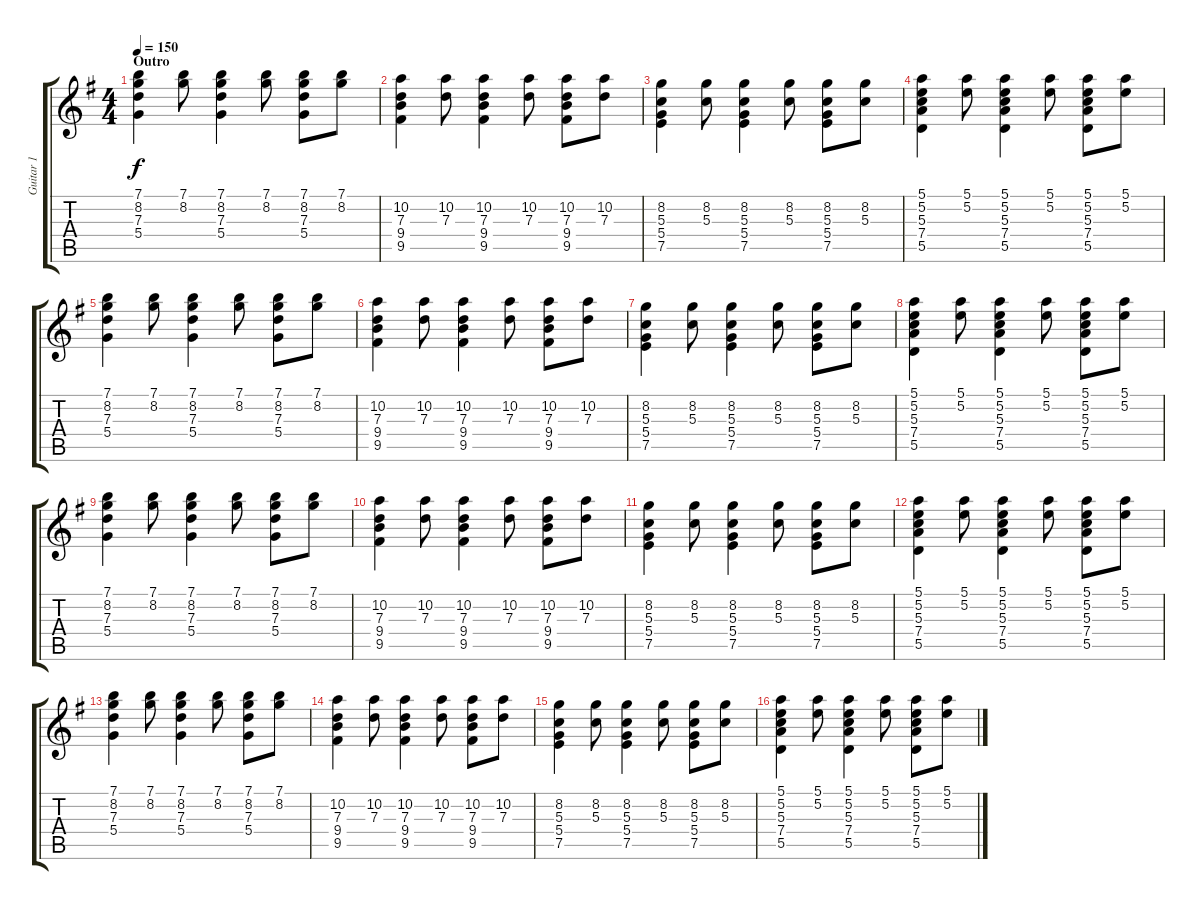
\track ("Guitar 1" "Guitar 1") {instrument electricguitarclean}
\staff {score tabs}
\tuning (E4 B3 G3 D3 A2 E2) {hide}
\ts (4 4)
\section ("" "Outro")
\tempo 150
\clef g2
\ks g
(7.1 8.2 7.3 5.4).4{dy f} (7.1 8.2).8 (7.1 8.2 7.3 5.4).4 (7.1 8.2).8 (7.1 8.2 7.3 5.4).8 (7.1 8.2).8 |
(10.2 7.3 9.4 9.5).4 (10.2 7.3).8 (10.2 7.3 9.4 9.5).4 (10.2 7.3).8 (10.2 7.3 9.4 9.5).8 (10.2 7.3).8 |
(8.2 5.3 5.4 7.5).4 (8.2 5.3).8 (8.2 5.3 5.4 7.5).4 (8.2 5.3).8 (8.2 5.3 5.4 7.5).8 (8.2 5.3).8 |
(5.1 5.2 5.3 7.4 5.5).4 (5.1 5.2).8 (5.1 5.2 5.3 7.4 5.5).4 (5.1 5.2).8 (5.1 5.2 5.3 7.4 5.5).8 (5.1 5.2).8 |
(7.1 8.2 7.3 5.4).4 (7.1 8.2).8 (7.1 8.2 7.3 5.4).4 (7.1 8.2).8 (7.1 8.2 7.3 5.4).8 (7.1 8.2).8 |
(10.2 7.3 9.4 9.5).4 (10.2 7.3).8 (10.2 7.3 9.4 9.5).4 (10.2 7.3).8 (10.2 7.3 9.4 9.5).8 (10.2 7.3).8 |
(8.2 5.3 5.4 7.5).4 (8.2 5.3).8 (8.2 5.3 5.4 7.5).4 (8.2 5.3).8 (8.2 5.3 5.4 7.5).8 (8.2 5.3).8 |
(5.1 5.2 5.3 7.4 5.5).4 (5.1 5.2).8 (5.1 5.2 5.3 7.4 5.5).4 (5.1 5.2).8 (5.1 5.2 5.3 7.4 5.5).8 (5.1 5.2).8 |
(7.1 8.2 7.3 5.4).4 (7.1 8.2).8 (7.1 8.2 7.3 5.4).4 (7.1 8.2).8 (7.1 8.2 7.3 5.4).8 (7.1 8.2).8 |
(10.2 7.3 9.4 9.5).4 (10.2 7.3).8 (10.2 7.3 9.4 9.5).4 (10.2 7.3).8 (10.2 7.3 9.4 9.5).8 (10.2 7.3).8 |
(8.2 5.3 5.4 7.5).4 (8.2 5.3).8 (8.2 5.3 5.4 7.5).4 (8.2 5.3).8 (8.2 5.3 5.4 7.5).8 (8.2 5.3).8 |
(5.1 5.2 5.3 7.4 5.5).4 (5.1 5.2).8 (5.1 5.2 5.3 7.4 5.5).4 (5.1 5.2).8 (5.1 5.2 5.3 7.4 5.5).8 (5.1 5.2).8 |
(7.1 8.2 7.3 5.4).4 (7.1 8.2).8 (7.1 8.2 7.3 5.4).4 (7.1 8.2).8 (7.1 8.2 7.3 5.4).8 (7.1 8.2).8 |
(10.2 7.3 9.4 9.5).4 (10.2 7.3).8 (10.2 7.3 9.4 9.5).4 (10.2 7.3).8 (10.2 7.3 9.4 9.5).8 (10.2 7.3).8 |
(8.2 5.3 5.4 7.5).4 (8.2 5.3).8 (8.2 5.3 5.4 7.5).4 (8.2 5.3).8 (8.2 5.3 5.4 7.5).8 (8.2 5.3).8 |
(5.1 5.2 5.3 7.4 5.5).4 (5.1 5.2).8 (5.1 5.2 5.3 7.4 5.5).4 (5.1 5.2).8 (5.1 5.2 5.3 7.4 5.5).8 (5.1 5.2).8
